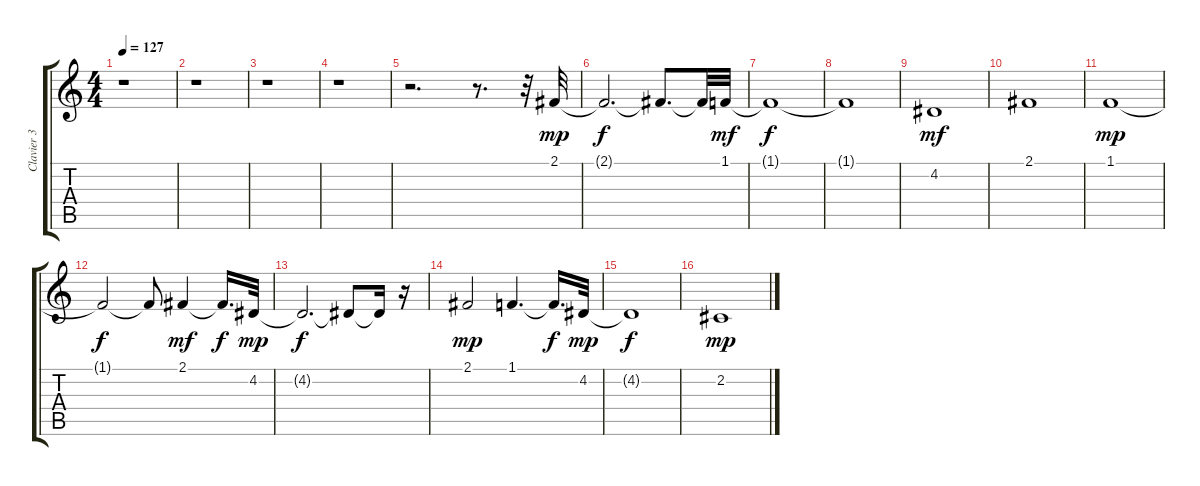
\track ("Clavier 3" "Clavier 3") {instrument pad2warm}
\staff {score tabs}
\tuning (E4 B3 G3 D3 A2 E2) {hide}
\ts (4 4)
\tempo 127
\clef g2
\ks c
r.1{dy mp} |
r.1 |
r.1 |
r.1 |
r.2{d} r.8{d} r.32 2.1.32 |
2.1{t}.2{d dy f} 2.1{t}.8{d} 2.1{t}.32 1.1.32{dy mf} |
1.1{t}.1{dy f} |
1.1{t}.1 |
4.2.1{dy mf} |
2.1.1 |
1.1.1{dy mp} |
1.1{t}.2{dy f} 1.1{t}.8 2.1.4{dy mf} 2.1{t}.16{d dy f} 4.2.32{dy mp} |
4.2{t}.2{d dy f} 4.2{t}.8 4.2{t}.16 r.16 |
2.1.2{dy mp} 1.1.4{d} 1.1{t}.16{d dy f} 4.2.32{dy mp} |
4.2{t}.1{dy f} |
2.2.1{dy mp}
